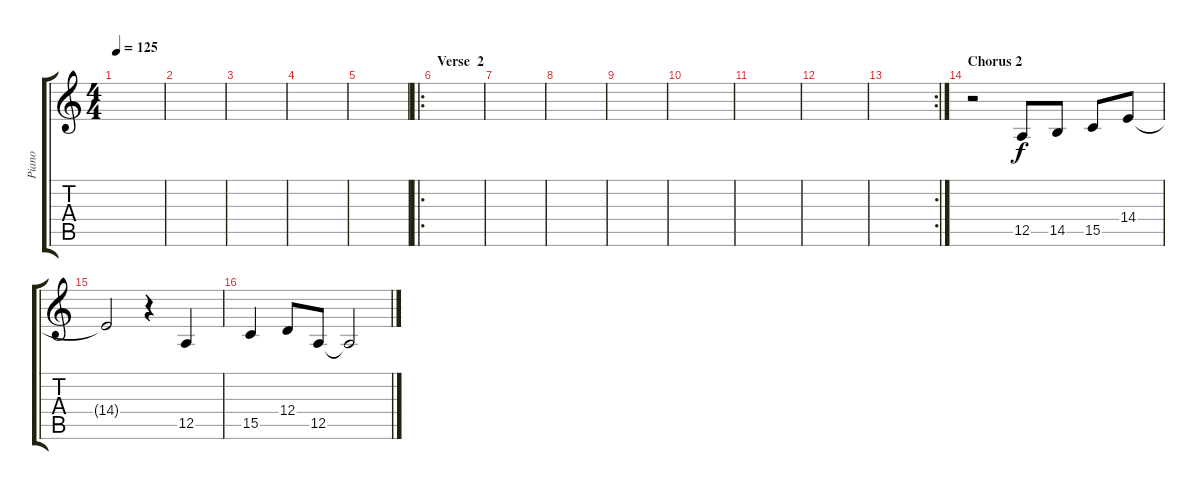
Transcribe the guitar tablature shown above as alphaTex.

\track ("Piano" "Piano") {instrument harpsichord}
\staff {score tabs}
\tuning (E4 B3 G3 D3 A2 E2) {hide}
\ts (4 4)
\tempo 125
\clef g2
\ks c
|
|
|
|
|
\ro
\section ("" "Verse  2")
|
|
|
|
|
|
|
\rc 2
|
\section ("" "Chorus 2")
r.2 12.5.8 14.5.8 15.5.8 14.4.8 |
14.4{t}.2 r.4 12.5.4 |
15.5.4 12.4.8 12.5.8 12.5{t}.2
